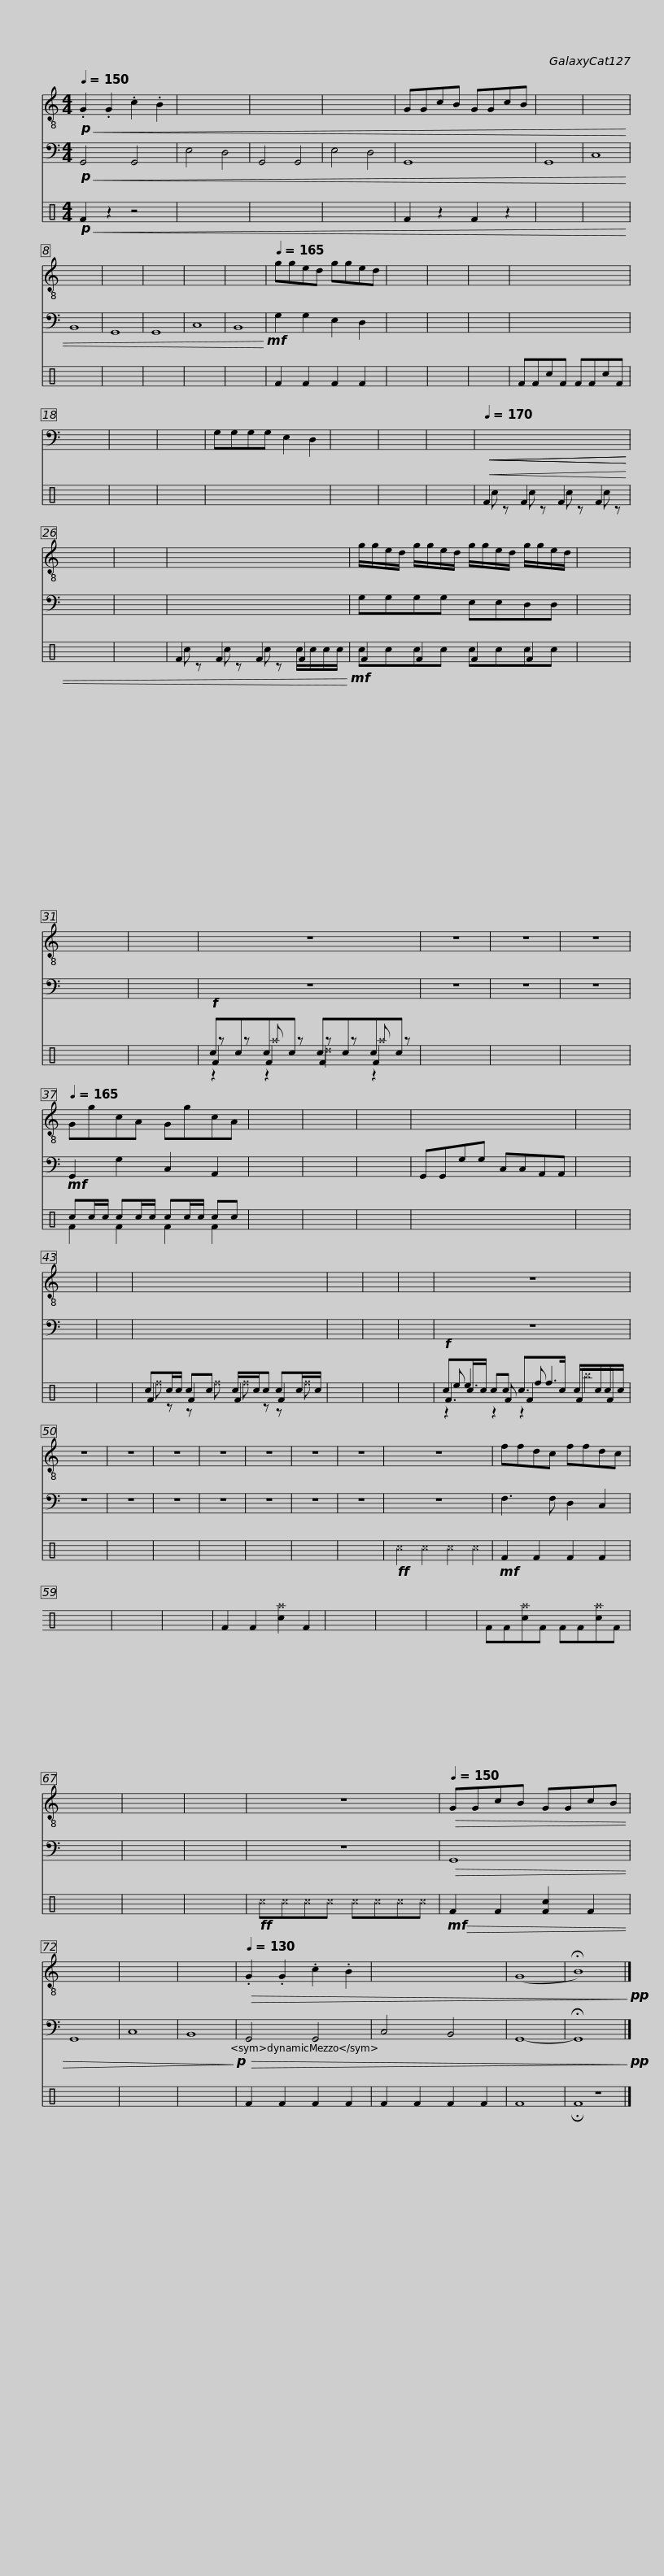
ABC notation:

X:1
%%score 1 2 ( 3 4 5 6 )
L:1/8
Q:1/4=150
M:4/4
I:linebreak $
K:C
V:1 treble-8
V:2 bass transpose=-12
V:3 perc
K:none
V:4 perc
K:none
V:5 perc
K:none
V:6 perc
K:none
V:1
!p!!<(! .G2 .G2 .c2 .B2 | x8 | x8 | x8 | GGcB GGcB | %5
 x8 | x8 | x8 | x8 | x8 | %10
 x8 | x8 |$[Q:1/4=165] gged gged | x8 | x8 | %15
 x8 | x8 | x8 | x8 | x8 | %20
 x8 | x8 | x8 |$ x8 |[Q:1/4=170]!<(! x8 | %25
 x8 | x8 | x8 | g/g/e/d/ g/g/e/d/ g/g/e/d/ g/g/e/d/ | x8 |$ %30
 x8 | x8 | z8 | z8 | z8 | %35
 z8 |[Q:1/4=165] GgcA GgcA | x8 | x8 | x8 |$ %40
 x8 | x8 | x8 | x8 | x8 | %45
 x8 | x8 | x8 |$ z8 | z8 | %50
 z8 | z8 | z8 | z8 | z8 | %55
 z8 | z8 | ffdc ffdc |$ x8 | x8 | %60
 x8 | x8 | x8 | x8 | x8 | %65
 x8 | x8 | x8 | x8 | z8 |$ %70
[Q:1/4=150]!>(! GGcB GGcB | x8 | x8 | x8 |[Q:1/4=130]!>(! .G2 .G2 .c2 .B2 | %75
 x8 | (G8 | !fermata!B8)!>)!!pp! |] %78
V:2
!p!!<(! G,,4 G,,4 | E,4 D,4 | G,,4 G,,4 | E,4 D,4 | G,,8 | %5
 G,,8 | C,8 | B,,8 | G,,8 | G,,8 | %10
 C,8 | B,,8!<)!!mf! |$ G,2 G,2 E,2 D,2 | x8 | x8 | %15
 x8 | x8 | x8 | x8 | x8 | %20
 G,G,G,G, E,2 D,2 | x8 | x8 |$ x8 |!<(! x8 | %25
 x8 | x8 | x8 | G,G,G,G, E,E,D,D, | x8 |$ %30
 x8 | x8 | z8 | z8 | z8 | %35
 z8 | G,,2 G,2 C,2 A,,2 | x8 | x8 | x8 |$ %40
 G,,G,,G,G, C,C,A,,A,, | x8 | x8 | x8 | x8 | %45
 x8 | x8 | x8 |$ z8 | z8 | %50
 z8 | z8 | z8 | z8 | z8 | %55
 z8 | z8 | F,3 F, D,2 C,2 |$ x8 | x8 | %60
 x8 | x8 | x8 | x8 | x8 | %65
 x8 | x8 | x8 | x8 | z8 |$ %70
!>(! G,,8 | G,,8 | C,8 | B,,8!>)!!p! |!>(! G,,4 G,,4 | %75
 C,4 B,,4 | G,,8- | !fermata!G,,8!>)!!pp! |] %78
V:3
!p!!<(! F2 z2 z4 | x8 | x8 | x8 | F2 z2 F2 z2 | %5
 x8 | x8 | x8 | x8 | x8 | %10
 x8 | x8 |$ F2 F2 F2 F2 | x8 | x8 | %15
 x8 | FFcF FFcF | x8 | x8 | x8 | %20
 x8 | x8 | x8 |$ x8 |!<(! F2 F2 F2 F2 | %25
 x8 | x8 | F2 F2 F2 F2!<)!!mf! | F2 F2 F2 F2 | x8 |$ %30
 x8 | x8 |!f! F2 F2 F2 F2 | x8 | x8 | %35
 x8 |!mf! cc/c/ cc/c/ cc/c/ cc | x8 | x8 | x8 |$ %40
 x8 | x8 | x8 | x8 | cc/c/ cc c/c/c cc/c/ | %45
 x8 | x8 | x8 |$!f! cc/c/ cc c>c c/c/c/c/ | x8 | %50
 x8 | x8 | x8 | x8 | x8 | %55
 x8 |!ff! ^c2 ^c2 ^c2 ^c2 |!mf! F2 F2 F2 F2 |$ x8 | x8 | %60
 x8 | F2 F2 [c^a]2 F2 | x8 | x8 | x8 | %65
 FF[c^a]F FF[c^a]F | x8 | x8 | x8 |!ff! ^c^c^c^c ^c^c^c^c |$ %70
!mf!!>(! F2 F2 [Fc]2 F2 | x8 | x8 | x8 | F2 F2 F2 F2 | %75
 F2 F2 F2 F2 | F8- | z8 |] %78
V:4
 x8 | x8 | x8 | x8 | x8 | %5
 x8 | x8 | x8 | x8 | x8 | %10
 x8 | x8 |$ x8 | x8 | x8 | %15
 x8 | x8 | x8 | x8 | x8 | %20
 x8 | x8 | x8 |$ x8 | c z c z c z c z | %25
 x8 | x8 | c z c z c z c/c/c/c/ | cccc cccc | x8 |$ %30
 x8 | x8 | cccc cccc | x8 | x8 | %35
 x8 | F2 F2 F2 F2 | x8 | x8 | x8 |$ %40
 x8 | x8 | x8 | x8 | F2 F2 F2 F2 | %45
 x8 | x8 | x8 |$ F3 F F2 FF | x8 | %50
 x8 | x8 | x8 | x8 | x8 | %55
 x8 | x8 | x8 |$ x8 | x8 | %60
 x8 | x8 | x8 | x8 | x8 | %65
 x8 | x8 | x8 | x8 | x8 |$ %70
 x8 | x8 | x8 | x8 | x8 | %75
 x8 | x8 | !fermata!F8 |] %78
V:5
 x8 | x8 | x8 | x8 | x8 | %5
 x8 | x8 | x8 | x8 | x8 | %10
 x8 | x8 |$ x8 | x8 | x8 | %15
 x8 | x8 | x8 | x8 | x8 | %20
 x8 | x8 | x8 |$ x8 | x8 | %25
 x8 | x8 | x8 | x8 | x8 |$ %30
 x8 | x8 | z z ^a z z z ^a z | x8 | x8 | %35
 x8 | x8 | x8 | x8 | x8 |$ %40
 x8 | x8 | x8 | x8 | ^f z z ^f ^f z z ^f | %45
 x8 | x8 | x8 |$ e e3 f f3 | x8 | %50
 x8 | x8 | x8 | x8 | x8 | %55
 x8 | x8 | x8 |$ x8 | x8 | %60
 x8 | x8 | x8 | x8 | x8 | %65
 x8 | x8 | x8 | x8 | x8 |$ %70
 x8 | x8 | x8 | x8 | x8 | %75
 x8 | x8 | x8 |] %78
V:6
 x8 | x8 | x8 | x8 | x8 | %5
 x8 | x8 | x8 | x8 | x8 | %10
 x8 | x8 |$ x8 | x8 | x8 | %15
 x8 | x8 | x8 | x8 | x8 | %20
 x8 | x8 | x8 |$ x8 | x8 | %25
 x8 | x8 | x8 | x8 | x8 |$ %30
 x8 | x8 | z2 z2 ^d2 z2 | x8 | x8 | %35
 x8 | x8 | x8 | x8 | x8 |$ %40
 x8 | x8 | x8 | x8 | x8 | %45
 x8 | x8 | x8 |$ z2 z2 z2 ^b2 | x8 | %50
 x8 | x8 | x8 | x8 | x8 | %55
 x8 | x8 | x8 |$ x8 | x8 | %60
 x8 | x8 | x8 | x8 | x8 | %65
 x8 | x8 | x8 | x8 | x8 |$ %70
 x8 | x8 | x8 | x8 | x8 | %75
 x8 | x8 | x8 |] %78
